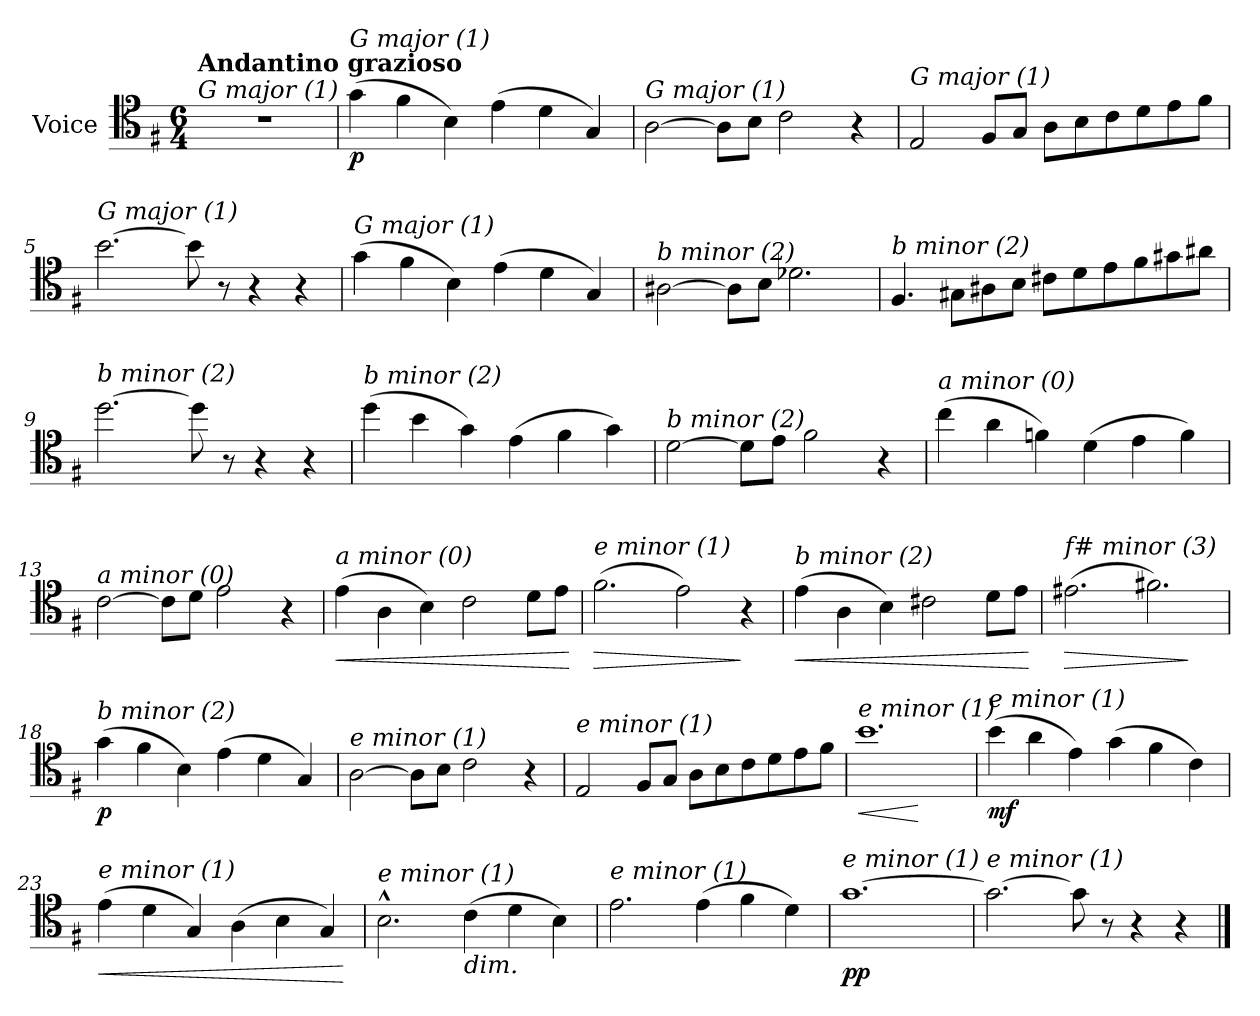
**kern	**dynam
*part1	*part1
*staff1	*staff1
*I"Voice	*
*I'V	*
*clefC4	*
*k[f#]	*
*M6/4	*
=1	=1
!LO:TX:a:B:t=Andantino grazioso	!
!LO:TX:i:t=G major (1)	!
1.r	.
=2	=2
!LO:TX:i:t=G major (1)	!
!	!LO:DY:b
(>4g\	p
4f#\	.
4B\)	.
(>4e\	.
4d\	.
4G/)	.
=3	=3
!LO:TX:i:t=G major (1)	!
[2A\	.
8A\L]	.
8B\J	.
2c\	.
4r	.
=4	=4
!LO:TX:i:t=G major (1)	!
2E/	.
8F#/L	.
8G/J	.
8A\L	.
8B\	.
8c\	.
8d\	.
8e\	.
8f#\J	.
=5	=5
!LO:TX:i:t=G major (1)	!
[2.b\	.
8b\]	.
8r	.
4r	.
4r	.
=6	=6
!LO:TX:i:t=G major (1)	!
(>4g\	.
4f#\	.
4B\)	.
(>4e\	.
4d\	.
4G/)	.
!!LO:LB:g=z
=7	=7
!LO:TX:i:t=b minor (2)	!
[2A#X\	.
8A#\L]	.
8B\J	.
2.d-Xi\	.
=8	=8
!LO:TX:i:t=b minor (2)	!
4.F#/	.
8G#X\L	.
8A#X\	.
8B\J	.
8c#X\L	.
8d\	.
8e\	.
8f#\	.
8g#X\	.
8a#X\J	.
=9	=9
!LO:TX:i:t=b minor (2)	!
[2.dd\	.
8dd\]	.
8r	.
4r	.
4r	.
=10	=10
!LO:TX:i:t=b minor (2)	!
(>4dd\	.
4b\	.
4g\)	.
(>4e\	.
4f#\	.
4g\)	.
!!LO:LB:g=z
=11	=11
!LO:TX:i:t=b minor (2)	!
[2d\	.
8d\L]	.
8e\J	.
2f#\	.
4r	.
=12	=12
!LO:TX:i:t=a minor (0)	!
(>4cc\	.
4a\	.
4fn\)	.
(>4d\	.
4e\	.
4f\)	.
=13	=13
!LO:TX:i:t=a minor (0)	!
[2c\	.
8c\L]	.
8d\J	.
2e\	.
4r	.
=14	=14
!LO:TX:i:t=a minor (0)	!
!	!LO:HP:b
(>4e\	<
4A\	.
4B\)	.
2c\	.
8d\L	.
8e\J	.
.	[
=15	=15
!LO:TX:i:t=e minor (1)	!
!	!LO:HP:b
(>2.f#\	>
2e\)	.
4r	]
=16	=16
!LO:TX:i:t=b minor (2)	!
!	!LO:HP:b
(>4e\	<
4A\	.
4B\)	.
2c#X\	.
8d\L	.
8e\J	.
.	[
!!LO:LB:g=z
=17	=17
!LO:TX:i:t=f# minor (3)	!
!	!LO:HP:b
(>2.e#Xi\	>
2.f#X\)	.
.	]
=18	=18
!LO:TX:i:t=b minor (2)	!
!	!LO:DY:b
(>4g\	p
4f#\	.
4B\)	.
(>4e\	.
4d\	.
4G/)	.
=19	=19
!LO:TX:i:t=e minor (1)	!
[2A\	.
8A\L]	.
8B\J	.
2c\	.
4r	.
=20	=20
!LO:TX:i:t=e minor (1)	!
2E/	.
8F#/L	.
8G/J	.
8A\L	.
8B\	.
8c\	.
8d\	.
8e\	.
8f#\J	.
=21	=21
!LO:TX:i:t=e minor (1)	!
!	!LO:HP:b
1.b	<
.	[
=22	=22
!LO:TX:i:t=e minor (1)	!
!	!LO:DY:b
(>4b\	mf
4a\	.
4e\)	.
(>4g\	.
4f#\	.
4c\)	.
!!LO:LB:g=z
=23	=23
!LO:TX:i:t=e minor (1)	!
!	!LO:HP:b
(>4e\	<
4d\	.
4G/)	.
(>4A\	.
4B\	.
4G/)	.
.	[
=24	=24
!LO:TX:i:t=e minor (1)	!
2.B^^\	.
!LO:TX:b:i:t=dim.	!
(>4c\	.
4d\	.
4B\)	.
=25	=25
!LO:TX:i:t=e minor (1)	!
2.e\	.
(>4e\	.
4f#\	.
4d\)	.
=26	=26
!LO:TX:i:t=e minor (1)	!
!	!LO:DY:b
[1.g	pp
=27	=27
!LO:TX:i:t=e minor (1)	!
2.g\_	.
8g\]	.
8r	.
4r	.
4r	.
==	==
*-	*-
